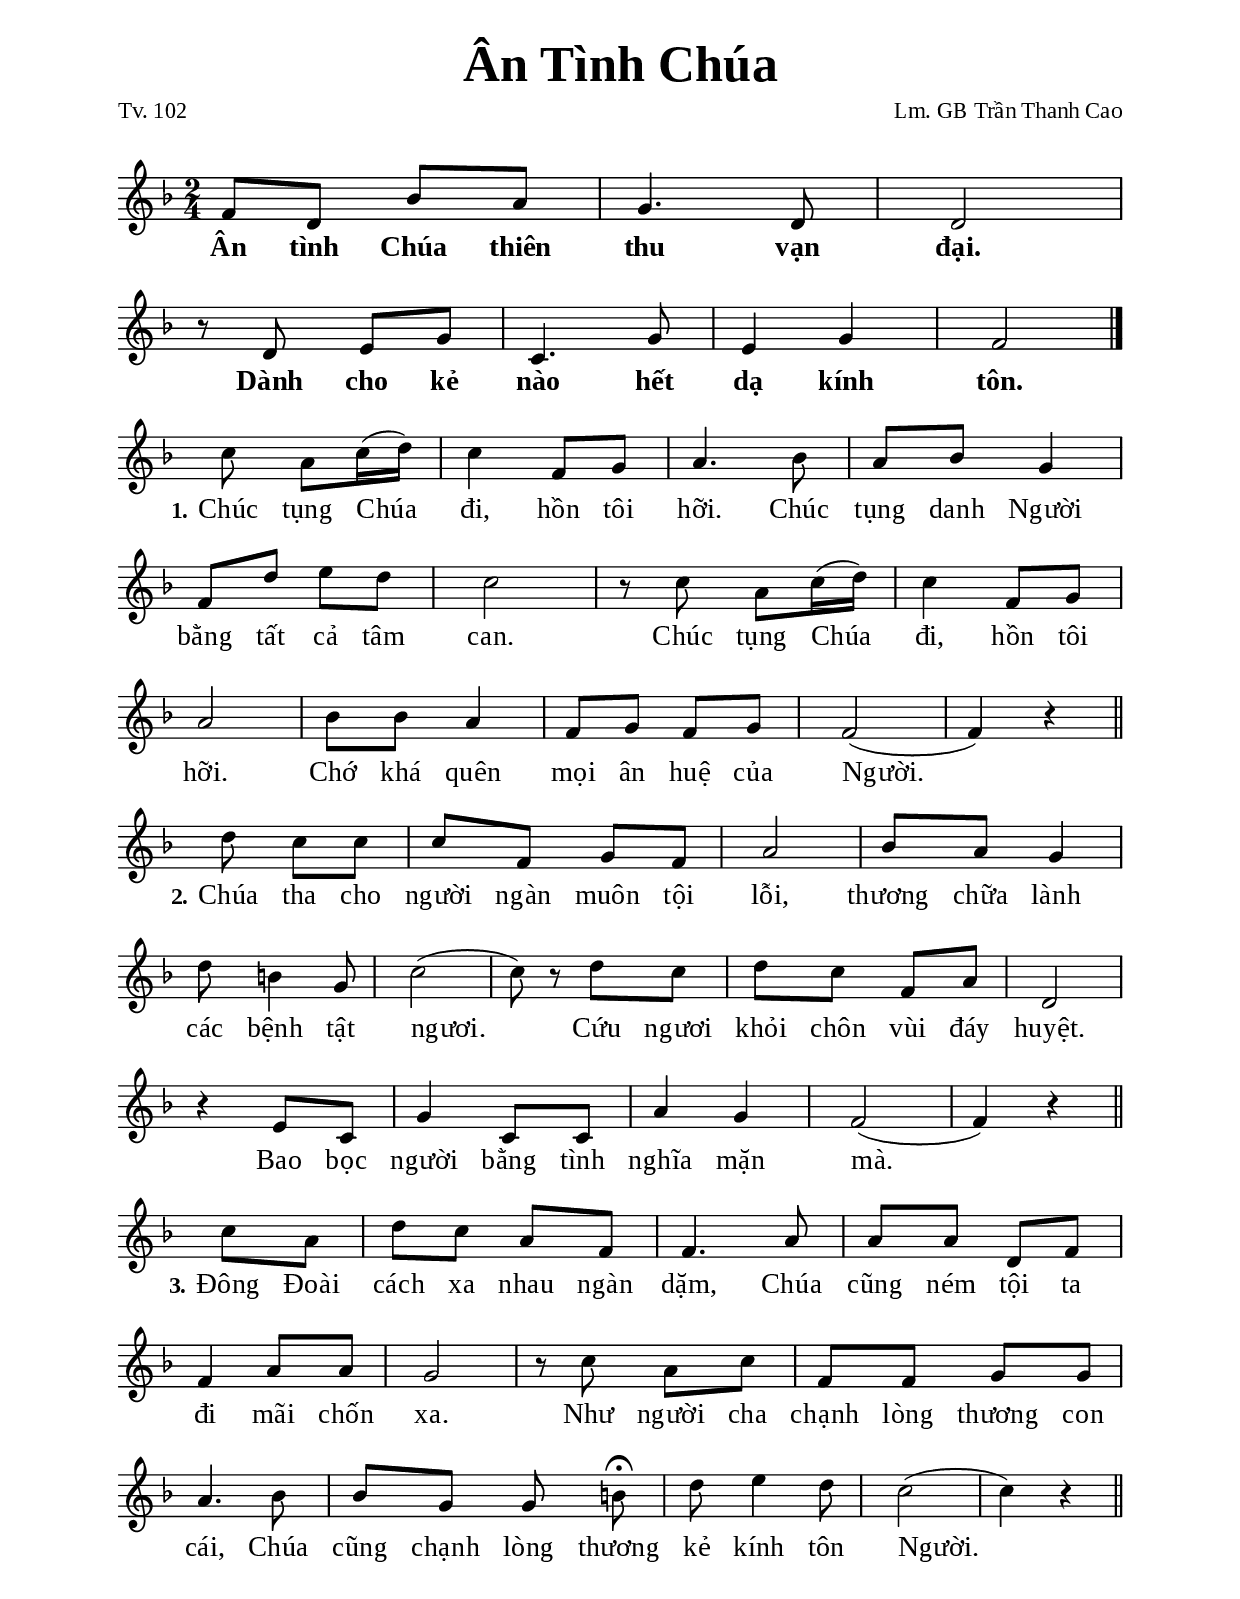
% Cài đặt chung
\version "2.22.1"
\include "english.ly"

\header {
  title = \markup { \fontsize #3 "Ân Tình Chúa" }
  poet = "Tv. 102"
  composer = "Lm. GB Trần Thanh Cao"
  arranger = " "
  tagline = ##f
}

% Nhạc điệp khúc
nhacDiepKhuc = \relative c' {
  f8 d bf' a |
  g4. d8 |
  d2 |
  r8 d e g |
  c,4. g'8 |
  e4 g |
  f2 \bar "|."
}

% Nhạc phiên khúc
nhacPhienKhucMot = \relative c'' {
  \partial 4. c8 a c16 (d) |
  c4 f,8 g |
  a4. bf8 |
  a bf g4 |
  f8 d' e d |
  c2 |
  r8 c a c16 (d) |
  c4 f,8 g |
  a2 |
  bf8 bf a4 |
  f8 g f g |
  f2 ( |
  f4) r \bar "||"
}

nhacPhienKhucHai = \relative c'' {
  \partial 4. d8 c c |
  c f, g f |
  a2 |
  bf8 a g4 |
  d'8 b!4 g8 |
  c2 ( |
  c8) r d c |
  d c f, a |
  d,2 |
  r4 e8 c |
  g'4 c,8 c |
  a'4 g |
  f2 ( |
  f4) r \bar "||"
}

nhacPhienKhucBa = \relative c'' {
  \partial 4 c8 a |
  d c a f |
  f4. a8 |
  a a d, f |
  f4 a8 a |
  g2 |
  r8 c a c |
  f, f g g |
  a4. bf8 |
  bf g
  \autoBeamOff
  g b \fermata |
  \autoBeamOn
  d e4 d8 |
  c2 ( |
  c4) r \bar "||"
}

% Lời điệp khúc
loiDiepKhuc = \lyricmode {
  Ân tình Chúa thiên thu vạn đại.
  Dành cho kẻ nào hết dạ kính tôn.
}

% Lời phiên khúc
loiPhienKhucMot = \lyricmode {
  \set stanza = #"1."
  Chúc tụng Chúa đi, hồn tôi hỡi.
  Chúc tụng danh Người bằng tất cả tâm can.
  Chúc tụng Chúa đi, hồn tôi hỡi.
  Chớ khá quên mọi ân huệ của Người.
}

loiPhienKhucHai = \lyricmode {
  \set stanza = #"2."
  Chúa tha cho người ngàn muôn tội lỗi,
  thương chữa lành các bệnh tật ngươi.
  Cứu ngươi khỏi chôn vùi đáy huyệt.
  Bao bọc người bằng tình nghĩa mặn mà.
}

loiPhienKhucBa = \lyricmode {
  \set stanza = #"3."
  Đông Đoài cách xa nhau ngàn dặm,
  Chúa cũng ném tội ta đi mãi chốn xa.
  Như người cha chạnh lòng thương con cái,
  Chúa cũng chạnh lòng thương kẻ kính tôn Người.
}


% Dàn trang
\paper {
  #(set-paper-size "a4")
  top-margin = 15\mm
  bottom-margin = 10\mm
  left-margin = 20\mm
  right-margin = 20\mm
  indent = #0
  #(define fonts
    (make-pango-font-tree
      "Liberation Serif"
      "Liberation Serif"
      "Liberation Serif"
      (/ 20 20)))
  page-count = #1
  system-system-spacing = #'((basic-distance . 12.5))
  score-system-spacing = #'((basic-distance . 12.5))
}

% Thiết lập tông và nhịp
TongNhip = { \key f \major \time 2/4 }

\score {
  \new ChoirStaff <<
    \new Staff = diepKhuc \with {
        \consists "Merge_rests_engraver"
        %\magnifyStaff #(magstep +1)
      }
      <<
      \new Voice = beSop {
        \TongNhip \nhacDiepKhuc
      }
    >>
    \new Lyrics \lyricsto beSop \loiDiepKhuc
  >>
  \layout {
    \override Lyrics.LyricText.font-series = #'bold
    \override Lyrics.LyricText.font-size = #+2
    \override Lyrics.LyricSpace.minimum-distance = #4.0
    \override Score.BarNumber.break-visibility = ##(#f #f #f)
    \override Score.SpacingSpanner.uniform-stretching = ##t
  }
}

\score {
  \new ChoirStaff <<
    \new Staff = phienKhuc \with {
        %\magnifyStaff #(magstep +1)
      }
      <<
      \new Voice = beSop {
        \TongNhip \nhacPhienKhucMot
      }
    >>
    \new Lyrics \lyricsto beSop \loiPhienKhucMot
  >>
  \layout {
    \override Staff.TimeSignature.transparent = ##t
    \override Lyrics.LyricText.font-size = #+2
    \override Lyrics.LyricSpace.minimum-distance = #2.2
    \override Score.BarNumber.break-visibility = ##(#f #f #f)
    \override Score.SpacingSpanner.uniform-stretching = ##t
  } 
}

\score {
  \new ChoirStaff <<
    \new Staff = phienKhuc \with {
        %\magnifyStaff #(magstep +1)
      }
      <<
      \new Voice = beSop {
        \TongNhip \nhacPhienKhucHai
      }
    >>
    \new Lyrics \lyricsto beSop \loiPhienKhucHai
  >>
  \layout {
    \override Staff.TimeSignature.transparent = ##t
    \override Lyrics.LyricText.font-size = #+2
    \override Lyrics.LyricSpace.minimum-distance = #2.2
    \override Score.BarNumber.break-visibility = ##(#f #f #f)
    \override Score.SpacingSpanner.uniform-stretching = ##t
  } 
}

\score {
  \new ChoirStaff <<
    \new Staff = phienKhuc \with {
        %\magnifyStaff #(magstep +1)
      }
      <<
      \new Voice = beSop {
        \TongNhip \nhacPhienKhucBa
      }
    >>
    \new Lyrics \lyricsto beSop \loiPhienKhucBa
  >>
  \layout {
    \override Staff.TimeSignature.transparent = ##t
    \override Lyrics.LyricText.font-size = #+2
    \override Lyrics.LyricSpace.minimum-distance = #2.2
    \override Score.BarNumber.break-visibility = ##(#f #f #f)
    \override Score.SpacingSpanner.uniform-stretching = ##t
  } 
}
